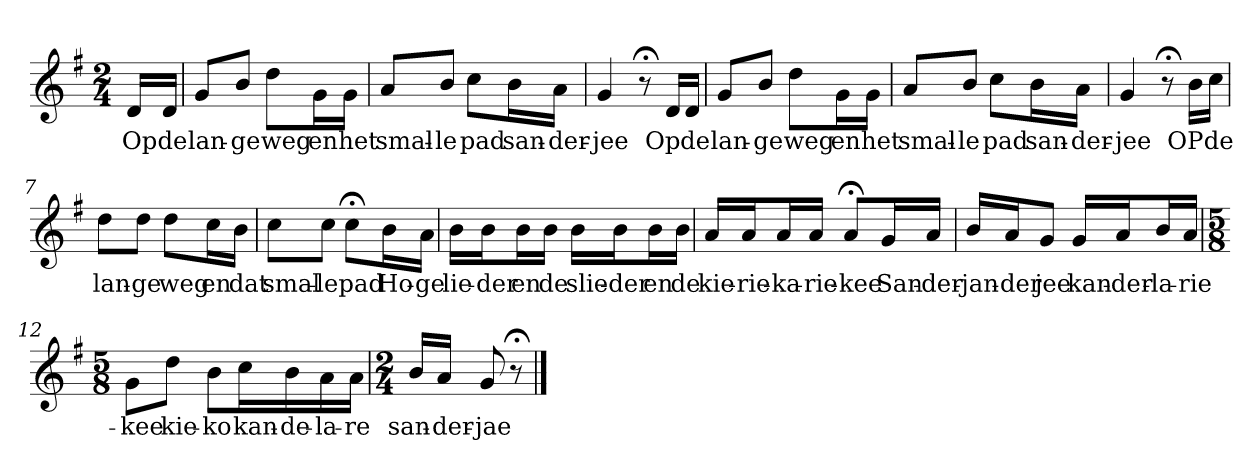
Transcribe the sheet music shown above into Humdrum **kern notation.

**kern	**text
*part1	*part1
*staff1	*staff1
*k[f#]	*
*G:	*
*M2/4	*
*MM120	*
=	=
16dLL	Op
16dJJ	de
=1	=1
8gL	lan-
8bJ	-ge
8ddL	weg
16gL	en
16gJJ	het
=2	=2
8aL	smal-
8bJ	-le
8ccL	pad
16bL	san-
16aJJ	-der-
=3	=3
4g	-jee
8r;<	.
16dLL	Op
16dJJ	de
=4	=4
8gL	lan-
8bJ	-ge
8ddL	weg
16gL	en
16gJJ	het
=5	=5
8aL	smal-
8bJ	-le
8ccL	pad
16bL	san-
16aJJ	-der-
=6	=6
4g	-jee
8r;<	.
16bLL	OP
16ccJJ	de
=7	=7
8ddL	lan-
8ddJ	-ge
8ddL	weg
16ccL	en
16bJJ	dat
=8	=8
8ccL	smal-
8ccJ	-le
8cc;<L	pad
16bL	Ho-
16aJJ	-ge
=9	=9
16bLL	lie-
16bJ	-der
16bL	en
16bJJ	de
16bLL	slie-
16bJ	-der
16bL	en
16bJJ	de
=10	=10
16aLL	kie-
16aJ	-rie-
16aL	-ka-
16aJJ	-rie-
8a;<L	-kee
16gL	San-
16aJJ	-der-
=11	=11
16bLL	-jan-
16aJ	-der
8gJ	jee
16gLL	kan-
16aJ	-der-
16bL	-la-
16aJJ	-rie-
=12	=12
*M5/8	*
8gL	-kee
8ddJ	kie-
8bL	-ko
16ccL	kan-
16b	-de-
16a	-la-
16aJJ	-re
=13	=13
*M2/4	*
16bLL	san-
16aJJ	-der-
8g	-jae
8r;<	.
==	==
*-	*-
